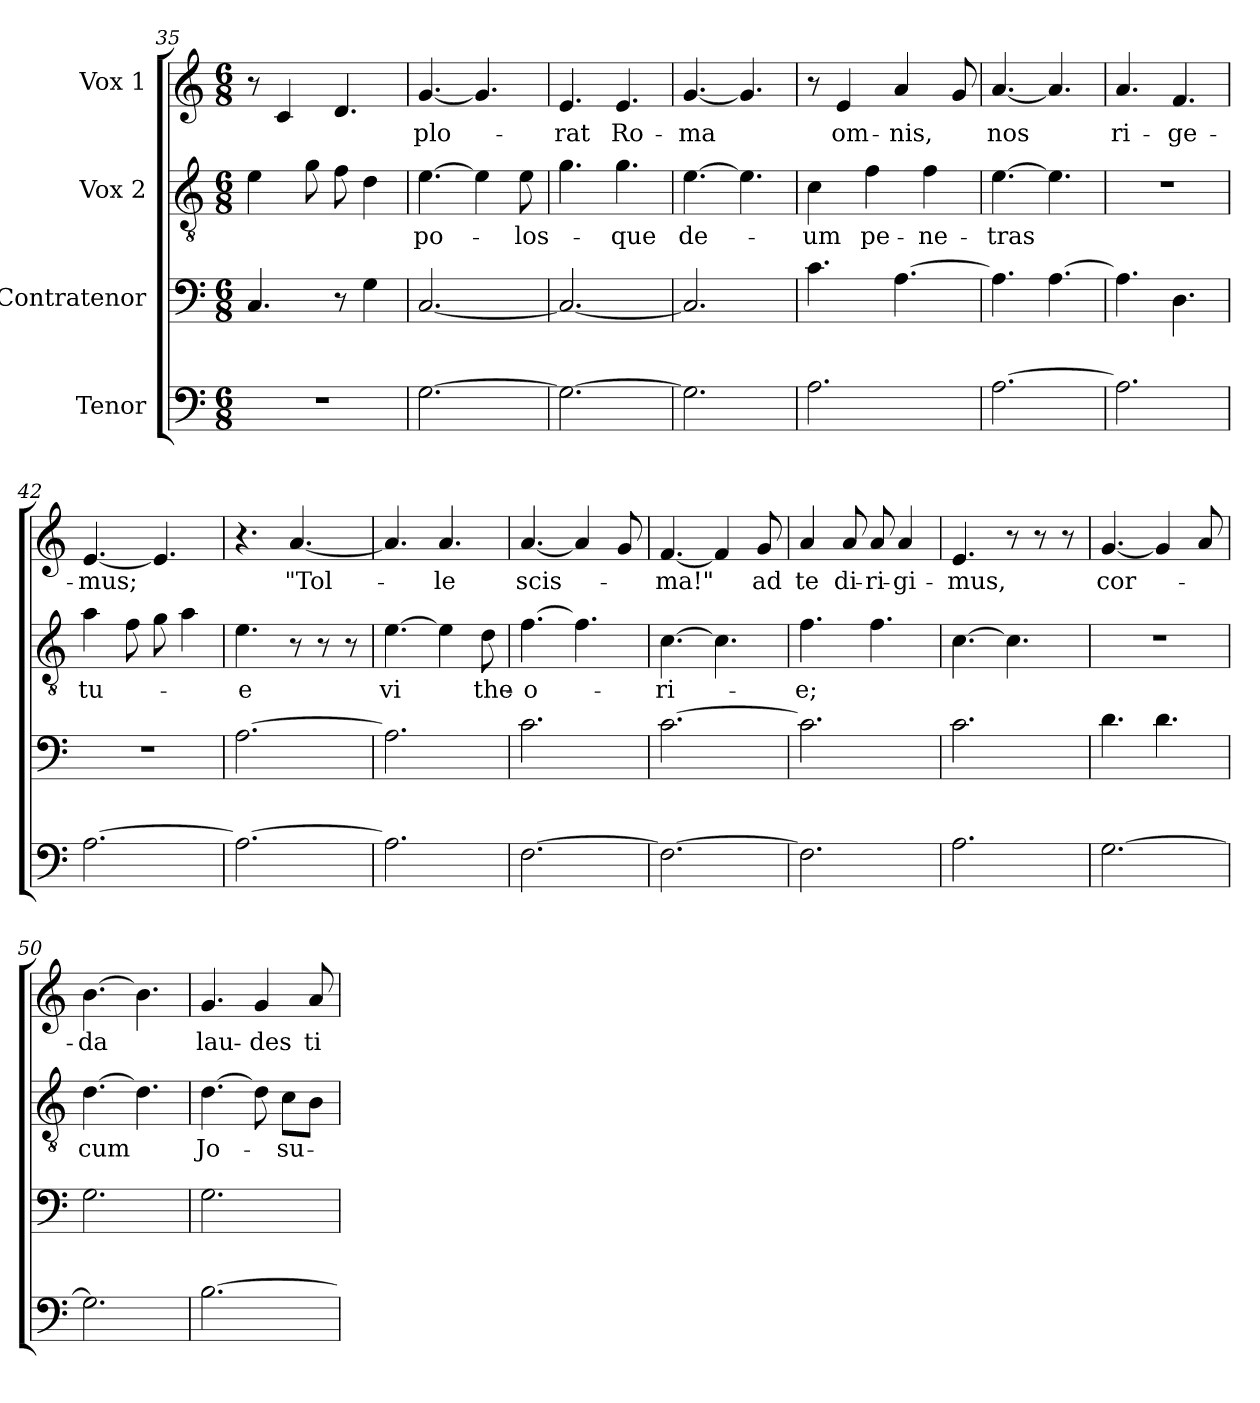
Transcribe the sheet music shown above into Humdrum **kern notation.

**kern	**kern	**kern	**text	**kern	**text
*part4	*part3	*part2	*part2	*part1	*part1
*staff4	*staff3	*staff2	*staff2	*staff1	*staff1
*I"Tenor	*I"Contratenor	*I"Vox 2	*	*I"Vox 1	*
*clefF4	*clefF4	*clefGv2	*	*clefG2	*
*M6/8	*M6/8	*M6/8	*	*M6/8	*
=35	=35	=35	=35	=35	=35
2.r	4.C/	4e\	.	8r	.
.	.	.	.	4c/	.
.	.	8g	.	.	.
.	8r	8f	.	4.d/	.
.	4G\	4d\	.	.	.
=36	=36	=36	=36	=36	=36
!	!	!	!LO:LY:b	!	!LO:LY:b
[2.G\	[2.C/	[4.e\	po-	[4.g/	plo-
.	.	4e\]	.	4.g/]	.
!	!	!	!LO:LY:b	!	!
.	.	8e\	-los-	.	.
!!LO:LB:g=z
=37	=37	=37	=37	=37	=37
!	!	!	!	!	!LO:LY:b
2.G\_	2.C/_	4.g\	.	4.e/	-rat
!	!	!	!LO:LY:b	!	!LO:LY:b
.	.	4.g\	-que	4.e/	Ro-
=38	=38	=38	=38	=38	=38
!	!	!	!LO:LY:b	!	!LO:LY:b
2.G\]	2.C/]	[4.e\	de-	[4.g/	-ma
.	.	4.e\]	.	4.g/]	.
=39	=39	=39	=39	=39	=39
!	!	!	!LO:LY:b	!	!
2.A\	4.c\	4c\	-um	8r	.
!	!	!	!	!	!LO:LY:b
.	.	.	.	4e/	om-
!	!	!	!LO:LY:b	!	!
.	.	4f\	pe-	.	.
!	!	!	!	!	!LO:LY:b
.	[4.A\	.	.	4a/	-nis,
!	!	!	!LO:LY:b	!	!
.	.	4f\	-ne-	.	.
.	.	.	.	8g/	.
=40	=40	=40	=40	=40	=40
!	!	!	!LO:LY:b	!	!LO:LY:b
[2.A\	4.A\]	[4.e\	-tras	[4.a/	nos
.	[4.A\	4.e\]	.	4.a/]	.
=41	=41	=41	=41	=41	=41
!	!	!	!	!	!LO:LY:b
2.A\]	4.A\]	2.r	.	4.a/	ri-
!	!	!	!	!	!LO:LY:b
.	4.D\	.	.	4.f/	-ge-
=42	=42	=42	=42	=42	=42
!	!	!	!LO:LY:b	!	!LO:LY:b
[2.A\	2.r	4a\	tu-	[4.e/	-mus;
.	.	8f\	.	.	.
.	.	8g\	.	4.e/]	.
.	.	4a\	.	.	.
=43	=43	=43	=43	=43	=43
!	!	!	!LO:LY:b	!	!
2.A\_	[2.A\	4.e\	-e	4.r	.
!	!	!	!	!	!LO:LY:b
.	.	8r	.	[4.a/	"Tol-
.	.	8r	.	.	.
.	.	8r	.	.	.
!!LO:LB:g=z
=44	=44	=44	=44	=44	=44
!	!	!	!LO:LY:b	!	!
2.A\]	2.A\]	[4.e\	vi	4.a/]	.
!	!	!	!	!	!LO:LY:b
.	.	4e\]	.	4.a/	-le
!	!	!	!LO:LY:b	!	!
.	.	8d\	the-	.	.
=45	=45	=45	=45	=45	=45
!	!	!	!LO:LY:b	!	!LO:LY:b
[2.F\	2.c\	[4.f\	-o-	[4.a/	scis-
.	.	4.f\]	.	4a/]	.
.	.	.	.	8g/	.
=46	=46	=46	=46	=46	=46
!	!	!	!LO:LY:b	!	!LO:LY:b
2.F\_	[2.c\	[4.c\	-ri-	[4.f/	-ma!"
.	.	4.c\]	.	4f/]	.
!	!	!	!	!	!LO:LY:b
.	.	.	.	8g/	ad
=47	=47	=47	=47	=47	=47
!	!	!	!LO:LY:b	!	!LO:LY:b
2.F\]	2.c\]	4.f\	-e;	4a/	te
!	!	!	!	!	!LO:LY:b
.	.	.	.	8a/	di-
!	!	!	!	!	!LO:LY:b
.	.	4.f\	.	8a/	-ri-
!	!	!	!	!	!LO:LY:b
.	.	.	.	4a/	-gi-
=48	=48	=48	=48	=48	=48
!	!	!	!	!	!LO:LY:b
2.A\	2.c\	[4.c\	.	4.e/	-mus,
.	.	4.c\]	.	8r	.
.	.	.	.	8r	.
.	.	.	.	8r	.
=49	=49	=49	=49	=49	=49
!	!	!	!	!	!LO:LY:b
[2.G\	4.d\	2.r	.	[4.g/	cor-
.	4.d\	.	.	4g/]	.
.	.	.	.	8a/	.
=50	=50	=50	=50	=50	=50
!	!	!	!LO:LY:b	!	!LO:LY:b
2.G\]	2.G\	[4.d\	cum	[4.b\	-da
.	.	4.d\]	.	4.b\]	.
!!LO:PB:g=z
=51	=51	=51	=51	=51	=51
!	!	!	!LO:LY:b	!	!LO:LY:b
[2.B\	2.G\	[4.d\	Jo-	4.g/	lau-
!	!	!	!	!	!LO:LY:b
.	.	8d\]	.	4g/	-des
!	!	!	!LO:LY:b	!	!
.	.	8cL	-su-	.	.
!	!	!	!	!	!LO:LY:b
.	.	8BJ	.	8a/	ti-
=	=	=	=	=	=
*-	*-	*-	*-	*-	*-
